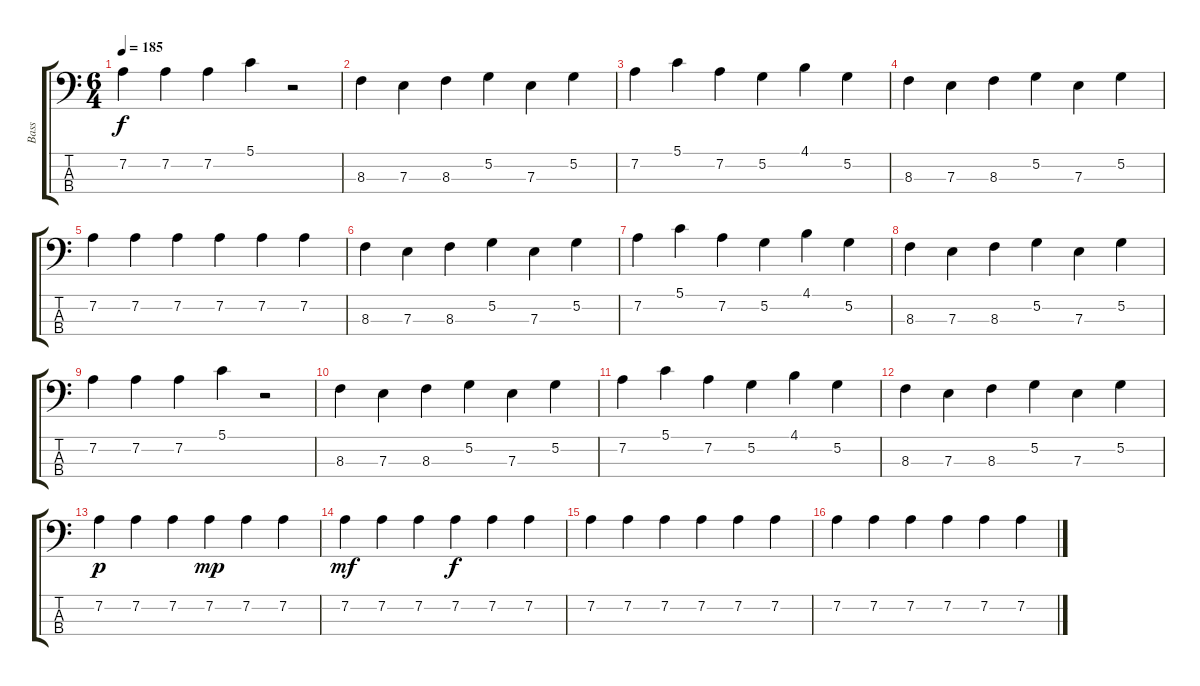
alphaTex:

\track ("Bass" "Bass") {instrument electricbassfinger}
\staff {score tabs}
\tuning (G2 D2 A1 E1) {hide}
\ts (6 4)
\tempo 185
\clef f4
\ks c
7.2.4{dy f} 7.2.4 7.2.4 5.1.4 r.2 |
8.3.4 7.3.4 8.3.4 5.2.4 7.3.4 5.2.4 |
7.2.4 5.1.4 7.2.4 5.2.4 4.1.4 5.2.4 |
8.3.4 7.3.4 8.3.4 5.2.4 7.3.4 5.2.4 |
7.2.4 7.2.4 7.2.4 7.2.4 7.2.4 7.2.4 |
8.3.4 7.3.4 8.3.4 5.2.4 7.3.4 5.2.4 |
7.2.4 5.1.4 7.2.4 5.2.4 4.1.4 5.2.4 |
8.3.4 7.3.4 8.3.4 5.2.4 7.3.4 5.2.4 |
7.2.4 7.2.4 7.2.4 5.1.4 r.2 |
8.3.4 7.3.4 8.3.4 5.2.4 7.3.4 5.2.4 |
7.2.4 5.1.4 7.2.4 5.2.4 4.1.4 5.2.4 |
8.3.4 7.3.4 8.3.4 5.2.4 7.3.4 5.2.4 |
7.2.4{dy p} 7.2.4 7.2.4 7.2.4{dy mp} 7.2.4 7.2.4 |
7.2.4{dy mf} 7.2.4 7.2.4 7.2.4{dy f} 7.2.4 7.2.4 |
7.2.4 7.2.4 7.2.4 7.2.4 7.2.4 7.2.4 |
7.2.4 7.2.4 7.2.4 7.2.4 7.2.4 7.2.4
